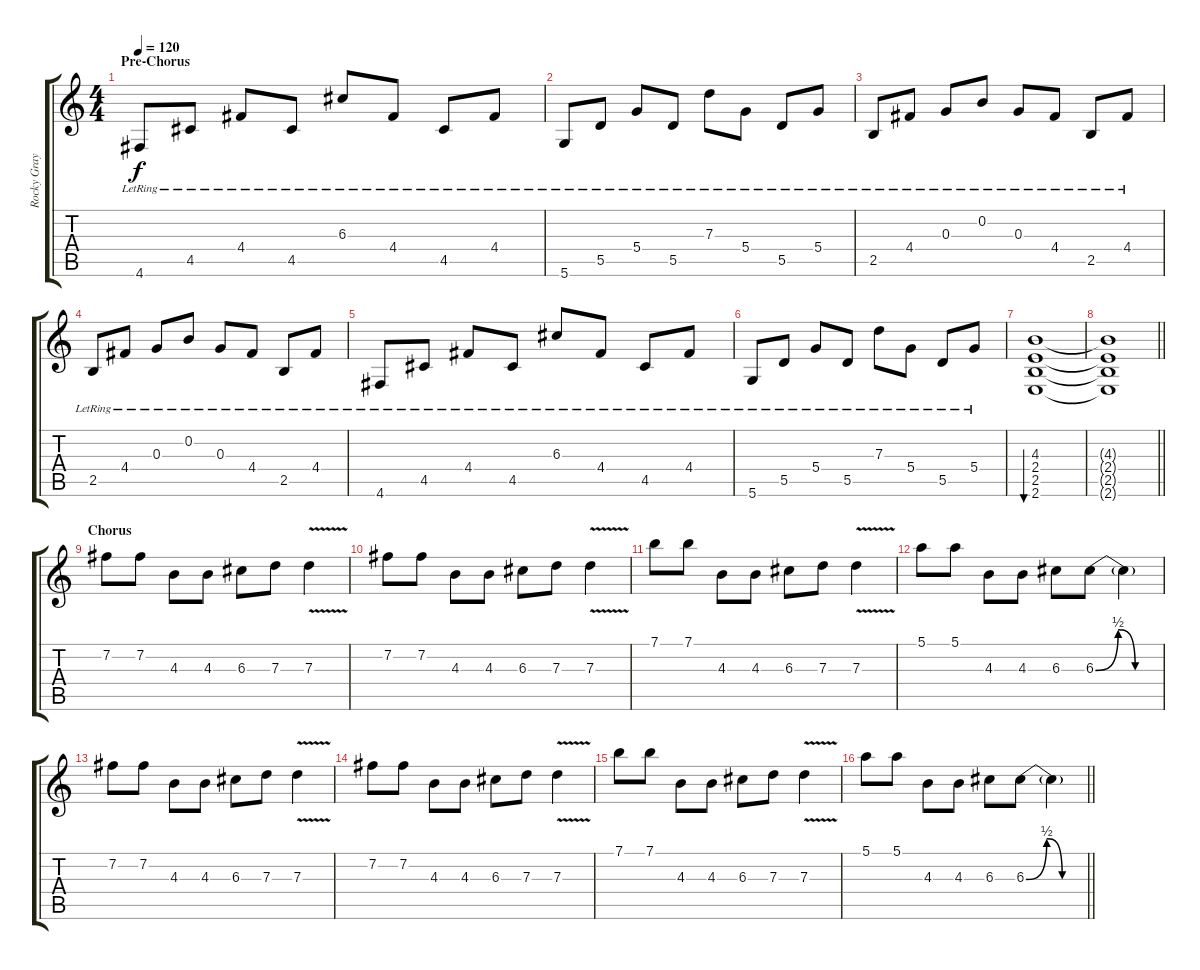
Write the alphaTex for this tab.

\track ("Rocky Gray" "Rocky Gray") {instrument acousticguitarsteel}
\staff {score tabs}
\tuning (E4 B3 G3 D3 A2 D2) {hide}
\ts (4 4)
\section ("" "Pre-Chorus")
\tempo 120
\clef g2
\ks c
4.6{lr}.8{dy f} 4.5{lr}.8 4.4{lr}.8 4.5{lr}.8 6.3{lr}.8 4.4{lr}.8 4.5{lr}.8 4.4{lr}.8 |
5.6{lr}.8 5.5{lr}.8 5.4{lr}.8 5.5{lr}.8 7.3{lr}.8 5.4{lr}.8 5.5{lr}.8 5.4{lr}.8 |
2.5{lr}.8 4.4{lr}.8 0.3{lr}.8 0.2{lr}.8 0.3{lr}.8 4.4{lr}.8 2.5{lr}.8 4.4{lr}.8 |
2.5{lr}.8 4.4{lr}.8 0.3{lr}.8 0.2{lr}.8 0.3{lr}.8 4.4{lr}.8 2.5{lr}.8 4.4{lr}.8 |
4.6{lr}.8 4.5{lr}.8 4.4{lr}.8 4.5{lr}.8 6.3{lr}.8 4.4{lr}.8 4.5{lr}.8 4.4{lr}.8 |
5.6{lr}.8 5.5{lr}.8 5.4{lr}.8 5.5{lr}.8 7.3{lr}.8 5.4{lr}.8 5.5{lr}.8 5.4{lr}.8 |
(4.3 2.4 2.5 2.6).1{bu 120} |
\barLineRight lightlight
(4.3{t} 2.4{t} 2.5{t} 2.6{t}).1 |
\section ("" "Chorus")
7.2.8 7.2.8 4.3.8 4.3.8 6.3.8 7.3.8 7.3{v}.4 |
7.2.8 7.2.8 4.3.8 4.3.8 6.3.8 7.3.8 7.3{v}.4 |
7.1.8 7.1.8 4.3.8 4.3.8 6.3.8 7.3.8 7.3{v}.4 |
5.1.8 5.1.8 4.3.8 4.3.8 6.3.8 6.3{be (custom 0 0 20 2 35 0 60 0)}.8 6.3{t}.4 |
7.2.8 7.2.8 4.3.8 4.3.8 6.3.8 7.3.8 7.3{v}.4 |
7.2.8 7.2.8 4.3.8 4.3.8 6.3.8 7.3.8 7.3{v}.4 |
7.1.8 7.1.8 4.3.8 4.3.8 6.3.8 7.3.8 7.3{v}.4 |
\barLineRight lightlight
5.1.8 5.1.8 4.3.8 4.3.8 6.3.8 6.3{be (custom 0 0 20 2 35 0 60 0)}.8 6.3{t}.4
